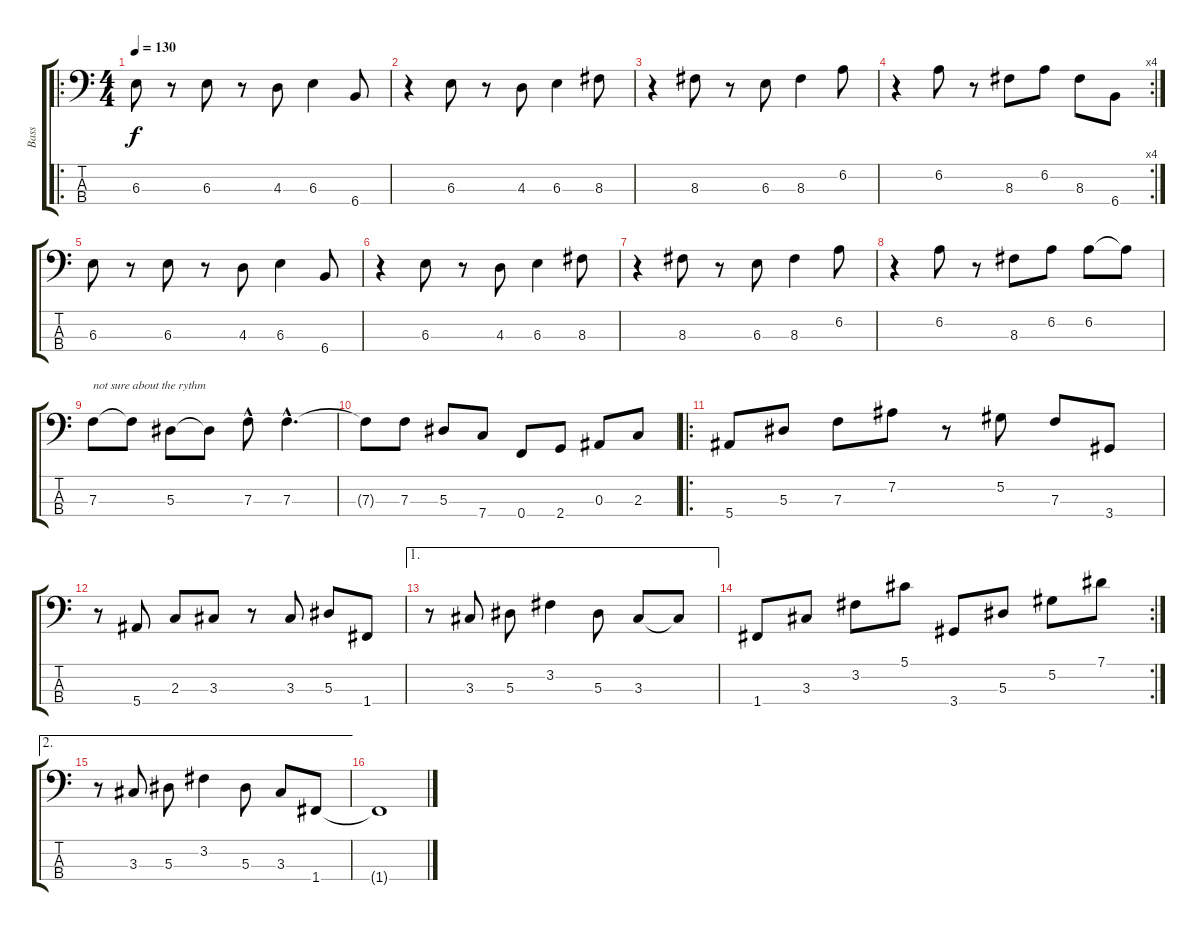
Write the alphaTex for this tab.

\track ("Bass" "Bass") {instrument electricbassfinger}
\staff {score tabs}
\tuning (Ab2 Eb2 Bb1 F1) {hide}
\ro
\ts (4 4)
\tempo 130
\clef f4
\ks c
6.3.8{dy f instrument electricbassfinger} r.8 6.3.8 r.8 4.3.8 6.3.4 6.4.8 |
r.4 6.3.8 r.8 4.3.8 6.3.4 8.3.8 |
r.4 8.3.8 r.8 6.3.8 8.3.4 6.2.8 |
\rc 4
r.4 6.2.8 r.8 8.3.8 6.2.8 8.3.8 6.4.8 |
6.3.8 r.8 6.3.8 r.8 4.3.8 6.3.4 6.4.8 |
r.4 6.3.8 r.8 4.3.8 6.3.4 8.3.8 |
r.4 8.3.8 r.8 6.3.8 8.3.4 6.2.8 |
r.4 6.2.8 r.8 8.3.8 6.2.8 6.2.8 6.2{t}.8 |
7.3.8{txt "not sure about the rythm"} 7.3{t}.8 5.3.8 5.3{t}.8 7.3{hac}.8 7.3{hac}.4{d} |
7.3{t}.8 7.3.8 5.3.8 7.4.8 0.4.8 2.4.8 0.3.8 2.3.8 |
\ro
5.4.8 5.3.8 7.3.8 7.2.8 r.8 5.2.8 7.3.8 3.4.8 |
r.8 5.4.8 2.3.8 3.3.8 r.8 3.3.8 5.3.8 1.4.8 |
\ae 1
r.8 3.3.8 5.3.8 3.2.4 5.3.8 3.3.8 3.3{t}.8 |
\rc 2
1.4.8 3.3.8 3.2.8 5.1.8 3.4.8 5.3.8 5.2.8 7.1.8 |
\ae 2
r.8 3.3.8 5.3.8 3.2.4 5.3.8 3.3.8 1.4.8 |
1.4{t}.1
